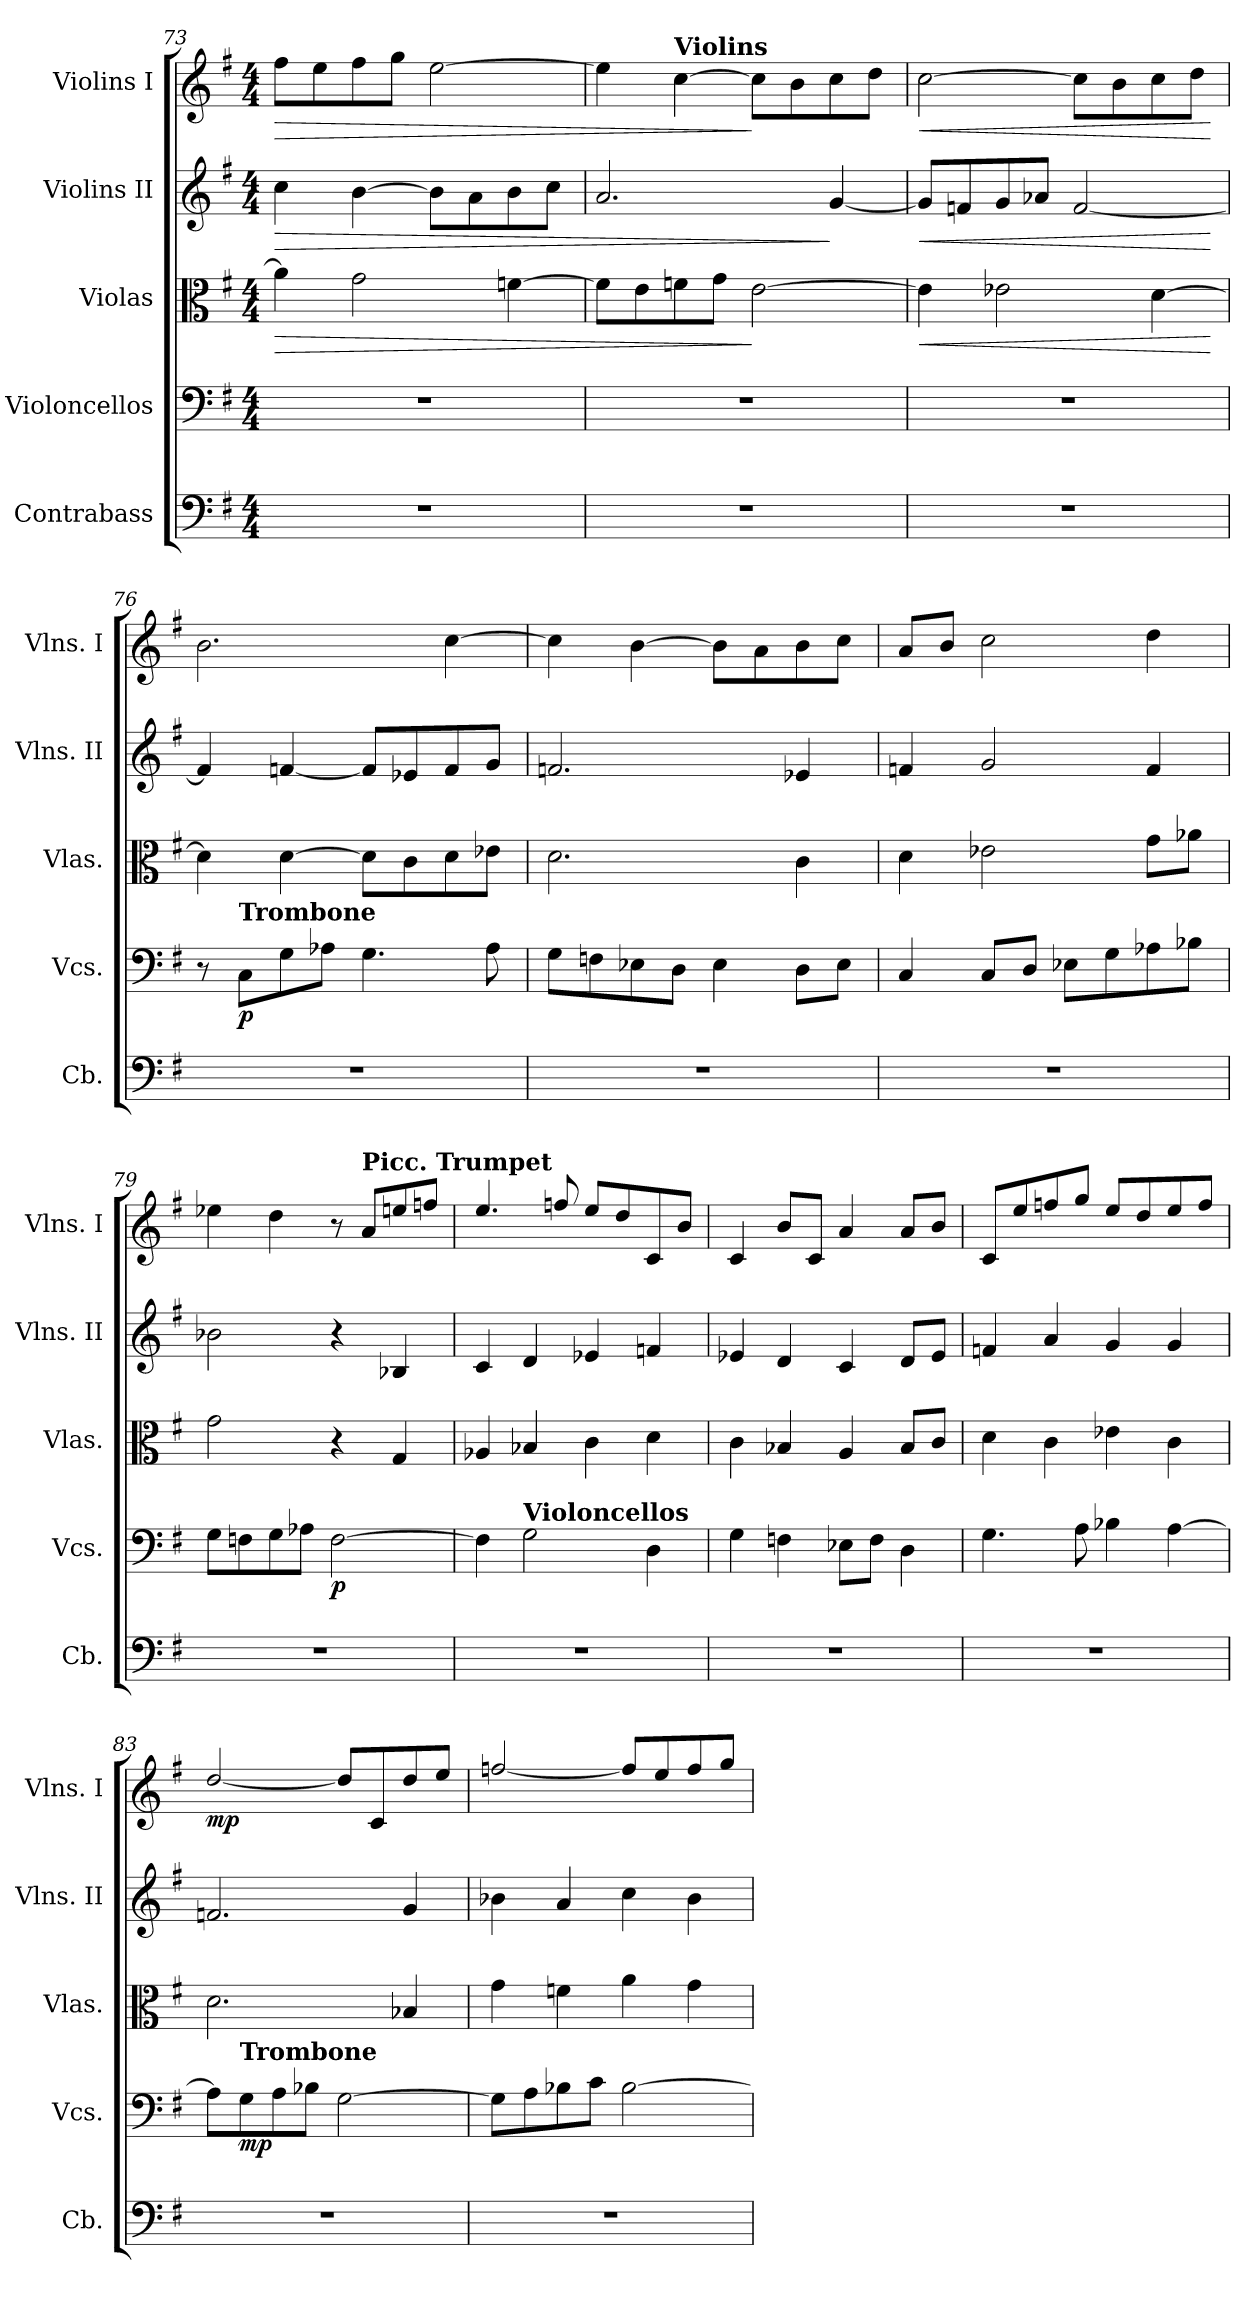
**kern	**kern	**dynam	**kern	**dynam	**kern	**dynam	**kern	**dynam
*part5	*part4	*part4	*part3	*part3	*part2	*part2	*part1	*part1
*staff5	*staff4	*staff4	*staff3	*staff3	*staff2	*staff2	*staff1	*staff1
*I"Contrabass	*I"Violoncellos	*	*I"Violas	*	*I"Violins II	*	*I"Violins I	*
*I'Cb.	*I'Vcs.	*	*I'Vlas.	*	*I'Vlns. II	*	*I'Vlns. I	*
*clefF4	*clefF4	*	*clefC3	*	*clefG2	*	*clefG2	*
*ITrd7c12	*	*	*	*	*	*	*	*
*k[f#]	*k[f#]	*	*k[f#]	*	*k[f#]	*	*k[f#]	*
*M4/4	*M4/4	*	*M4/4	*	*M4/4	*	*M4/4	*
=73	=73	=73	=73	=73	=73	=73	=73	=73
!	!	!	!	!LO:HP:b	!	!LO:HP:b	!	!LO:HP:b
1r	1r	.	4a\]	>	4cc\	>	8ff#\L	>
.	.	.	.	.	.	.	8ee\	.
.	.	.	2g\	.	[4b\	.	8ff#\	.
.	.	.	.	.	.	.	8gg\J	.
.	.	.	.	.	8b\L]	.	[2ee\	.
.	.	.	.	.	8a\	.	.	.
.	.	.	[4fn\	.	8b\	.	.	.
.	.	.	.	.	8cc\J	.	.	.
=74	=74	=74	=74	=74	=74	=74	=74	=74
1r	1r	.	8f\L]	.	2.a/	.	4ee\]	.
.	.	.	8e\	.	.	.	.	.
!	!	!	!	!	!	!	!LO:TX:a:B:t=Violins	!
.	.	.	8fn\	.	.	.	[4cc\	.
.	.	.	8g\J	.	.	.	.	.
.	.	.	[2e\	]	.	.	8cc\L]	]
.	.	.	.	.	.	.	8b\	.
.	.	.	.	.	[4g/	]	8cc\	.
.	.	.	.	.	.	.	8dd\J	.
=75	=75	=75	=75	=75	=75	=75	=75	=75
!	!	!	!	!LO:HP:b	!	!LO:HP:b	!	!LO:HP:b
1r	1r	.	4e\]	<	8g/L]	<	[2cc\	<
.	.	.	.	.	8fn/	.	.	.
.	.	.	2e-X\	.	8g/	.	.	.
.	.	.	.	.	8a-X/J	.	.	.
.	.	.	.	.	[2f/	.	8cc\L]	.
.	.	.	.	.	.	.	8b\	.
.	.	.	[4d\	.	.	.	8cc\	.
.	.	.	.	.	.	.	8dd\J	.
.	.	.	.	[	.	[	.	[
=76	=76	=76	=76	=76	=76	=76	=76	=76
1r	8r	.	4d\]	.	4f/]	.	2.b\	.
!	!LO:TX:a:B:t=Trombone	!	!	!	!	!	!	!
!	!	!LO:DY:b	!	!	!	!	!	!
.	8C\L	p	.	.	.	.	.	.
.	8G\	.	[4d\	.	[4fn/	.	.	.
.	8A-X\J	.	.	.	.	.	.	.
.	4.G\	.	8d\L]	.	8f/L]	.	.	.
.	.	.	8c\	.	8e-X/	.	.	.
.	.	.	8d\	.	8f/	.	[4cc\	.
.	8A-\	.	8e-X\J	.	8g/J	.	.	.
!!LO:LB:g=z
=77	=77	=77	=77	=77	=77	=77	=77	=77
1r	8G\L	.	2.d\	.	2.fn/	.	4cc\]	.
.	8Fn\	.	.	.	.	.	.	.
.	8E-X\	.	.	.	.	.	[4b\	.
.	8D\J	.	.	.	.	.	.	.
.	4E-\	.	.	.	.	.	8b\L]	.
.	.	.	.	.	.	.	8a\	.
.	8D\L	.	4c\	.	4e-X/	.	8b\	.
.	8E-\J	.	.	.	.	.	8cc\J	.
=78	=78	=78	=78	=78	=78	=78	=78	=78
1r	4C/	.	4d\	.	4fn/	.	8a/L	.
.	.	.	.	.	.	.	8b/J	.
.	8C/L	.	2e-X\	.	2g/	.	2cc\	.
.	8D/J	.	.	.	.	.	.	.
.	8E-X\L	.	.	.	.	.	.	.
.	8G\	.	.	.	.	.	.	.
.	8A-X\	.	8g\L	.	4f/	.	4dd\	.
.	8B-X\J	.	8a-X\J	.	.	.	.	.
=79	=79	=79	=79	=79	=79	=79	=79	=79
1r	8G\L	.	2g\	.	2b-X\	.	4ee-X\	.
.	8Fn\	.	.	.	.	.	.	.
.	8G\	.	.	.	.	.	4dd\	.
.	8A-X\J	.	.	.	.	.	.	.
!	!	!LO:DY:b	!	!	!	!	!	!
.	[2F\	p	4r	.	4r	.	8r	.
!	!	!	!	!	!	!	!LO:TX:a:B:t=Picc. Trumpet	!
.	.	.	.	.	.	.	8a/L	.
.	.	.	4G/	.	4B-X/	.	8ee/	.
.	.	.	.	.	.	.	8ffn/J	.
=80	=80	=80	=80	=80	=80	=80	=80	=80
1r	4F\]	.	4A-X/	.	4c/	.	4.ee/	.
!	!LO:TX:a:B:t=Violoncellos	!	!	!	!	!	!	!
.	2G\	.	4B-X/	.	4d/	.	.	.
.	.	.	.	.	.	.	8ffn/	.
.	.	.	4c\	.	4e-X/	.	8ee/L	.
.	.	.	.	.	.	.	8dd/	.
.	4D\	.	4d\	.	4fn/	.	8c/	.
.	.	.	.	.	.	.	8b/J	.
=81	=81	=81	=81	=81	=81	=81	=81	=81
1r	4G\	.	4c\	.	4e-X/	.	4c/	.
.	4Fn\	.	4B-X/	.	4d/	.	8b/L	.
.	.	.	.	.	.	.	8c/J	.
.	8E-X\L	.	4A/	.	4c/	.	4a/	.
.	8F\J	.	.	.	.	.	.	.
.	4D\	.	8B-/L	.	8d/L	.	8a/L	.
.	.	.	8c/J	.	8e-/J	.	8b/J	.
!!LO:LB:g=z
=82	=82	=82	=82	=82	=82	=82	=82	=82
1r	4.G\	.	4d\	.	4fn/	.	8c/L	.
.	.	.	.	.	.	.	8ee/	.
.	.	.	4c\	.	4a/	.	8ffn/	.
.	8A\	.	.	.	.	.	8gg/J	.
.	4B-X\	.	4e-X\	.	4g/	.	8ee/L	.
.	.	.	.	.	.	.	8dd/	.
.	[4A\	.	4c\	.	4g/	.	8ee/	.
.	.	.	.	.	.	.	8ff/J	.
=83	=83	=83	=83	=83	=83	=83	=83	=83
!	!	!	!	!	!	!	!	!LO:DY:b
1r	8A\L]	.	2.d\	.	2.fn/	.	[2dd/	mp
!	!LO:TX:a:B:t=Trombone	!	!	!	!	!	!	!
!	!	!LO:DY:b	!	!	!	!	!	!
.	8G\	mp	.	.	.	.	.	.
.	8A\	.	.	.	.	.	.	.
.	8B-X\J	.	.	.	.	.	.	.
.	[2G\	.	.	.	.	.	8dd/L]	.
.	.	.	.	.	.	.	8c/	.
.	.	.	4B-X/	.	4g/	.	8dd/	.
.	.	.	.	.	.	.	8ee/J	.
=84	=84	=84	=84	=84	=84	=84	=84	=84
1r	8G\L]	.	4g\	.	4b-X\	.	[2ffn/	.
.	8A\	.	.	.	.	.	.	.
.	8B-X\	.	4fn\	.	4a/	.	.	.
.	8c\J	.	.	.	.	.	.	.
.	[2B-\	.	4a\	.	4cc\	.	8ff/L]	.
.	.	.	.	.	.	.	8ee/	.
.	.	.	4g\	.	4b-\	.	8ff/	.
.	.	.	.	.	.	.	8gg/J	.
=	=	=	=	=	=	=	=	=
*-	*-	*-	*-	*-	*-	*-	*-	*-
